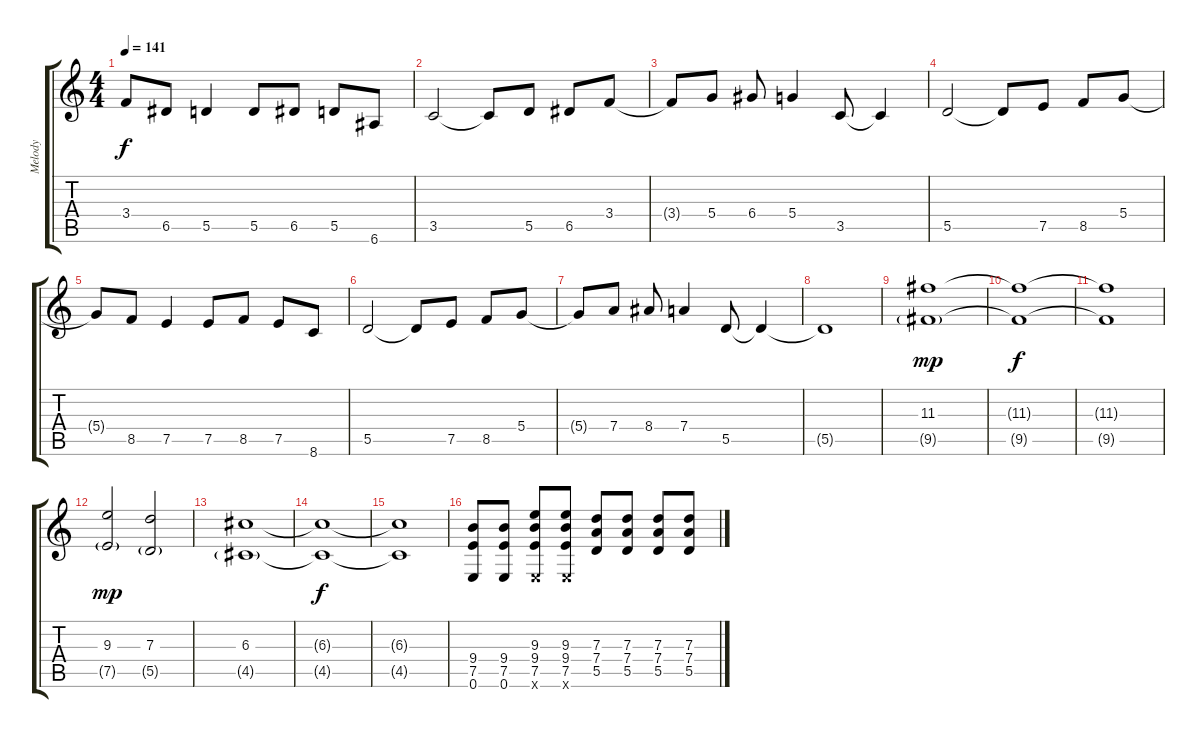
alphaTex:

\track ("Melody" "Melody") {instrument distortionguitar}
\staff {score tabs}
\tuning (E4 B3 G3 D3 A2 E2) {hide}
\ts (4 4)
\tempo 141
\clef g2
\ks c
3.4{t}.8{dy f} 6.5.8 5.5.4 5.5.8 6.5.8 5.5.8 6.6.8 |
3.5.2 3.5{t}.8 5.5.8 6.5.8 3.4.8 |
3.4{t}.8 5.4.8 6.4.8 5.4.4 3.5.8 3.5{t}.4 |
5.5.2 5.5{t}.8 7.5.8 8.5.8 5.4.8 |
5.4{t}.8 8.5.8 7.5.4 7.5.8 8.5.8 7.5.8 8.6.8 |
5.5.2 5.5{t}.8 7.5.8 8.5.8 5.4.8 |
5.4{t}.8 7.4.8 8.4.8 7.4.4 5.5.8 5.5{t}.4 |
5.5{t}.1 |
(11.3 9.5{g}).1{dy mp} |
(11.3{t} 9.5{t}).1{dy f volume 5} |
(11.3{t} 9.5{t}).1 |
(9.3 7.5{g}).2{dy mp volume 11} (7.3 5.5{g}).2 |
(6.3 4.5{g}).1 |
(6.3{t} 4.5{t}).1{dy f volume 5} |
(6.3{t} 4.5{t}).1 |
(9.4 7.5 0.6).8{volume 11} (9.4 7.5 0.6).8 (9.3 9.4 7.5 0.6{x}).8 (9.3 9.4 7.5 0.6{x}).8 (7.3 7.4 5.5).8 (7.3 7.4 5.5).8 (7.3 7.4 5.5).8 (7.3 7.4 5.5).8
